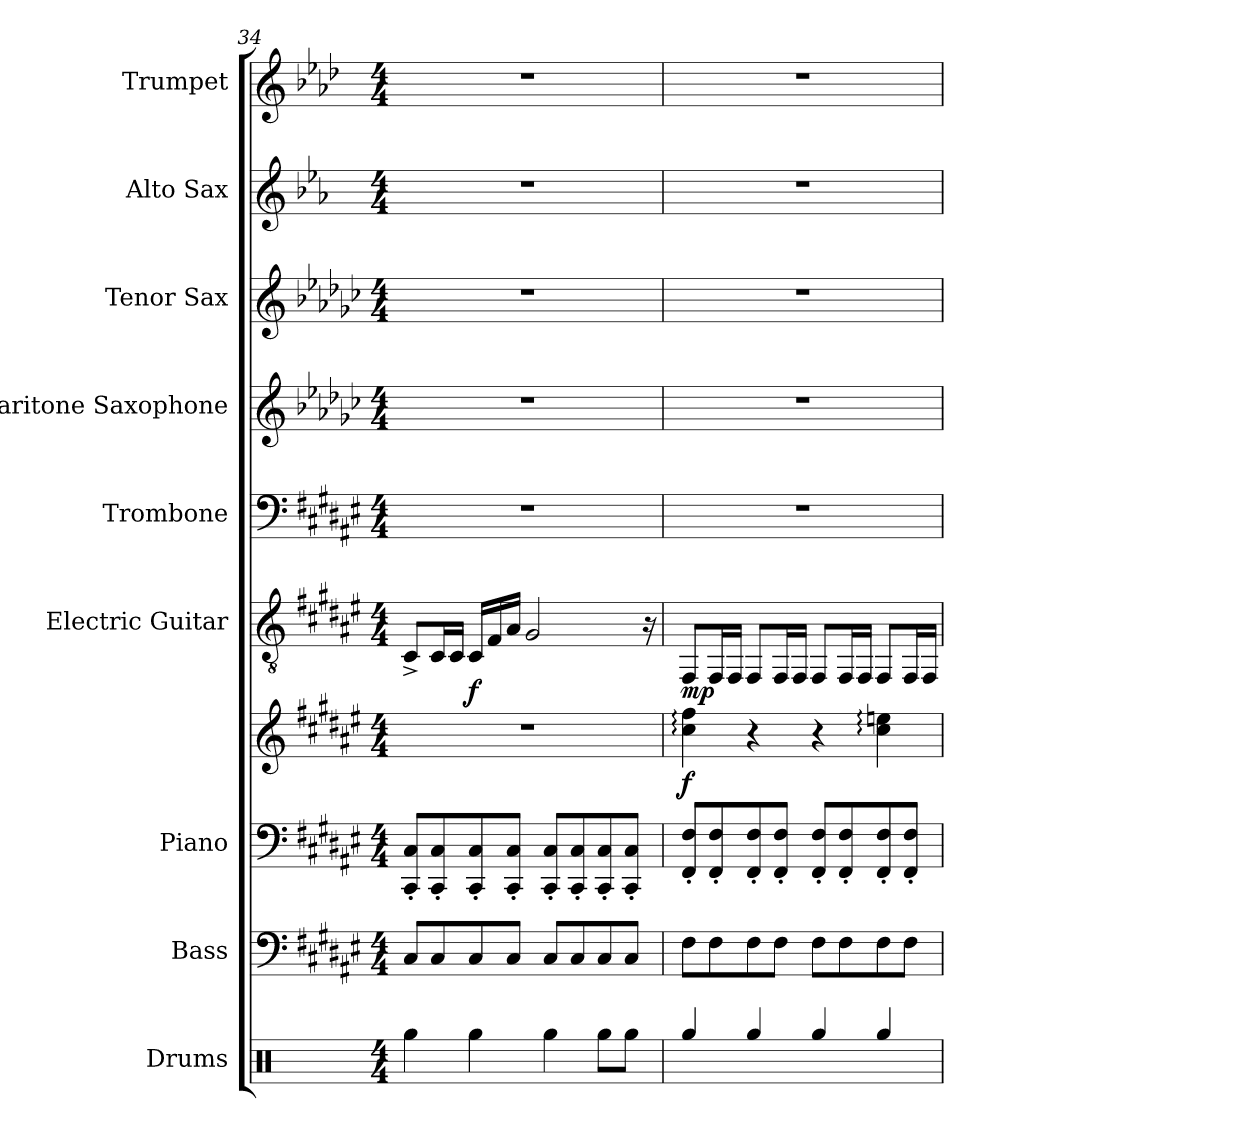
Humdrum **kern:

**kern	**kern	**kern	**kern	**dynam	**kern	**dynam	**kern	**kern	**kern	**kern	**kern
*part9	*part8	*part7	*part7	*part7	*part6	*part6	*part5	*part4	*part3	*part2	*part1
*staff10	*staff9	*staff8	*staff7	*staff7/8	*staff6	*staff6	*staff5	*staff4	*staff3	*staff2	*staff1
*I"Drums	*I"Bass	*I"Piano	*	*	*I"Electric Guitar	*	*I"Trombone	*I"Baritone Saxophone	*I"Tenor Sax	*I"Alto Sax	*I"Trumpet
*I'Drums	*I'Bass	*I'Piano	*	*	*I'El. Guit.	*	*I'Tbn.	*I'Bar. Sax.	*I'Tenor	*I'Alto	*I'Tpt.
*clefX	*clefF4	*clefF4	*clefG2	*	*clefGv2	*	*clefF4	*clefG2	*clefG2	*clefG2	*clefG2
*	*ITrd7c12	*	*	*	*	*	*	*ITrd12c21	*ITrd8c14	*ITrd5c9	*ITrd1c2
*k[]	*k[f#c#g#d#a#e#]	*k[f#c#g#d#a#e#]	*k[f#c#g#d#a#e#]	*	*k[f#c#g#d#a#e#]	*	*k[f#c#g#d#a#e#]	*k[b-e-a-d-g-c-]	*k[b-e-a-d-g-c-]	*k[b-e-a-d-g-c-]	*k[b-e-a-d-g-c-]
*M4/4	*M4/4	*M4/4	*M4/4	*	*M4/4	*	*M4/4	*M4/4	*M4/4	*M4/4	*M4/4
=34	=34	=34	=34	=34	=34	=34	=34	=34	=34	=34	=34
4Rgg\	8CC#/L	8CC#/' 8C#/'L	1r	.	8C#^/L	.	1r	1r	1r	1r	1r
.	8CC#/	8CC#/' 8C#/'	.	.	16C#/L	.	.	.	.	.	.
.	.	.	.	.	16C#/JJ	.	.	.	.	.	.
!	!	!	!	!	!	!LO:DY:b	!	!	!	!	!
4Rgg\	8CC#/	8CC#/' 8C#/'	.	.	16C#/LL	f	.	.	.	.	.
.	.	.	.	.	16F#/	.	.	.	.	.	.
.	8CC#/J	8CC#/' 8C#/'J	.	.	16A#/JJ	.	.	.	.	.	.
.	.	.	.	.	2G#/	.	.	.	.	.	.
4Rgg\	8CC#/L	8CC#/' 8C#/'L	.	.	.	.	.	.	.	.	.
.	8CC#/	8CC#/' 8C#/'	.	.	.	.	.	.	.	.	.
8Rgg\L	8CC#/	8CC#/' 8C#/'	.	.	.	.	.	.	.	.	.
8Rgg\J	8CC#/J	8CC#/' 8C#/'J	.	.	.	.	.	.	.	.	.
.	.	.	.	.	16r	.	.	.	.	.	.
!!LO:PB:g=z
=35	=35	=35	=35	=35	=35	=35	=35	=35	=35	=35	=35
!	!	!	!	!LO:DY:b	!	!LO:DY:b	!	!	!	!	!
4Rgg/	8FF#\L	8FF#/' 8F#/'L	4cc#\: 4ff#\:	f	8FF#/L	mp	1r	1r	1r	1r	1r
.	8FF#\	8FF#/' 8F#/'	.	.	16FF#/L	.	.	.	.	.	.
.	.	.	.	.	16FF#/JJ	.	.	.	.	.	.
4Rgg/	8FF#\	8FF#/' 8F#/'	4r	.	8FF#/L	.	.	.	.	.	.
.	8FF#\J	8FF#/' 8F#/'J	.	.	16FF#/L	.	.	.	.	.	.
.	.	.	.	.	16FF#/JJ	.	.	.	.	.	.
4Rgg/	8FF#\L	8FF#/' 8F#/'L	4r	.	8FF#/L	.	.	.	.	.	.
.	8FF#\	8FF#/' 8F#/'	.	.	16FF#/L	.	.	.	.	.	.
.	.	.	.	.	16FF#/JJ	.	.	.	.	.	.
4Rgg/	8FF#\	8FF#/' 8F#/'	4cc#\: 4een\:	.	8FF#/L	.	.	.	.	.	.
.	8FF#\J	8FF#/' 8F#/'J	.	.	16FF#/L	.	.	.	.	.	.
.	.	.	.	.	16FF#/JJ	.	.	.	.	.	.
=	=	=	=	=	=	=	=	=	=	=	=
*-	*-	*-	*-	*-	*-	*-	*-	*-	*-	*-	*-
